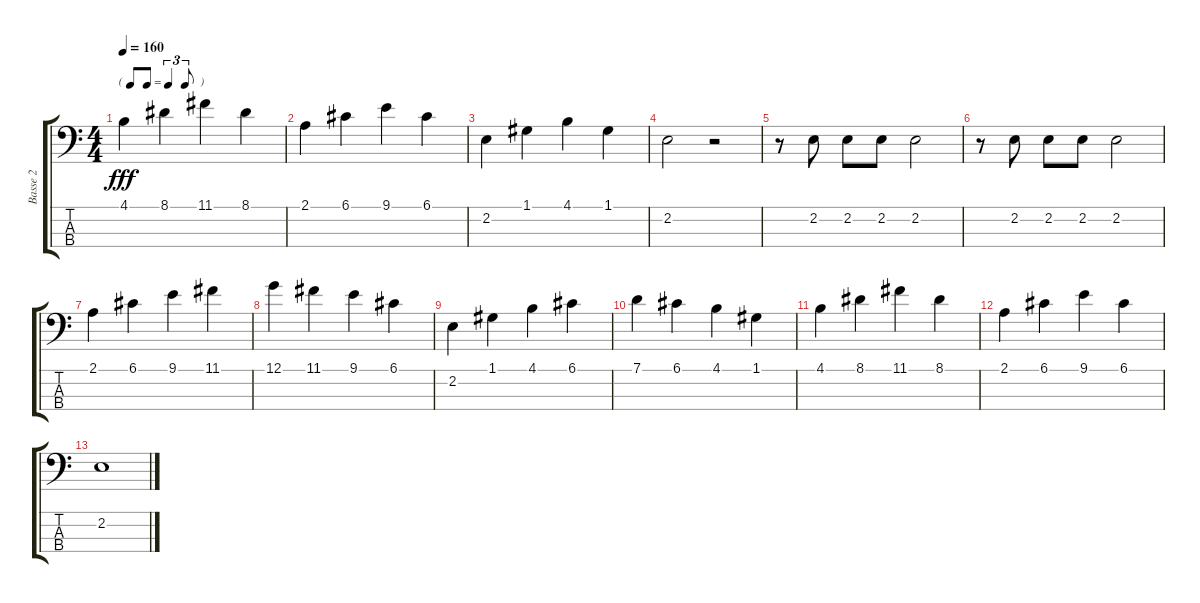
\track ("Basse 2" "Basse 2") {instrument electricbasspick}
\staff {score tabs}
\tuning (G2 D2 A1 E1) {hide}
\ts (4 4)
\tf triplet8th
\tempo 160
\clef f4
\ks c
4.1.4{dy fff} 8.1.4 11.1.4 8.1.4 |
2.1.4 6.1.4 9.1.4 6.1.4 |
2.2.4 1.1.4 4.1.4 1.1.4 |
2.2.2 r.2 |
r.8 2.2.8 2.2.8 2.2.8 2.2.2 |
r.8 2.2.8 2.2.8 2.2.8 2.2.2 |
2.1.4 6.1.4 9.1.4 11.1.4 |
12.1.4 11.1.4 9.1.4 6.1.4 |
2.2.4 1.1.4 4.1.4 6.1.4 |
7.1.4 6.1.4 4.1.4 1.1.4 |
4.1.4 8.1.4 11.1.4 8.1.4 |
2.1.4 6.1.4 9.1.4 6.1.4 |
2.2.1
